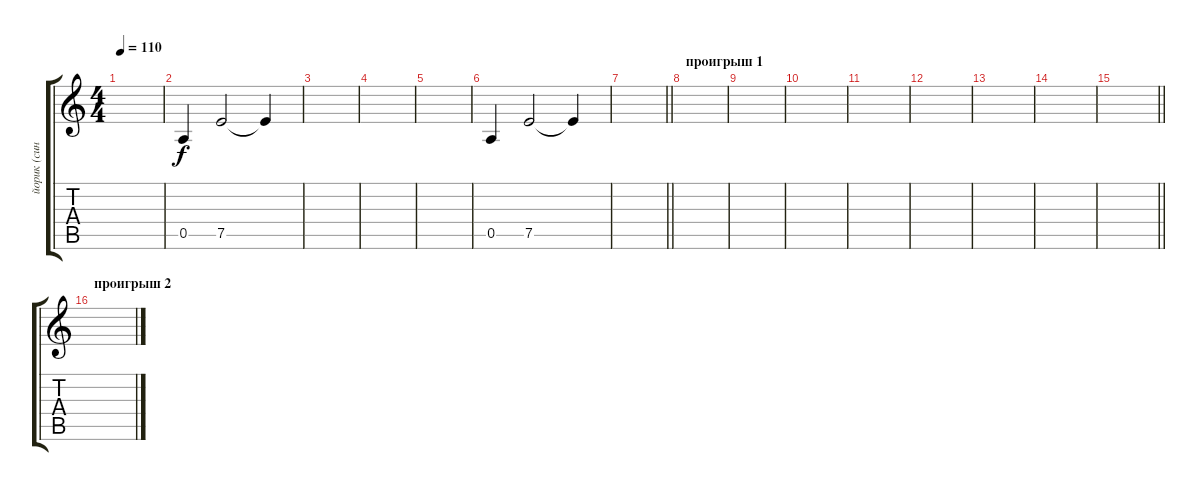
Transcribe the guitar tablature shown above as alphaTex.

\track ("йорик (синт)" "йорик (син") {instrument guitarharmonics}
\staff {score tabs}
\tuning (E4 B3 G3 D3 A2 E2) {hide}
\ts (4 4)
\tempo 110
\clef g2
\ks c
|
0.5.4 7.5.2 7.5{t}.4 |
|
|
|
0.5.4 7.5.2 7.5{t}.4 |
\barLineRight lightlight
|
\section ("" "проигрыш 1")
|
|
|
|
|
|
|
\barLineRight lightlight
|
\section ("" "проигрыш 2")
